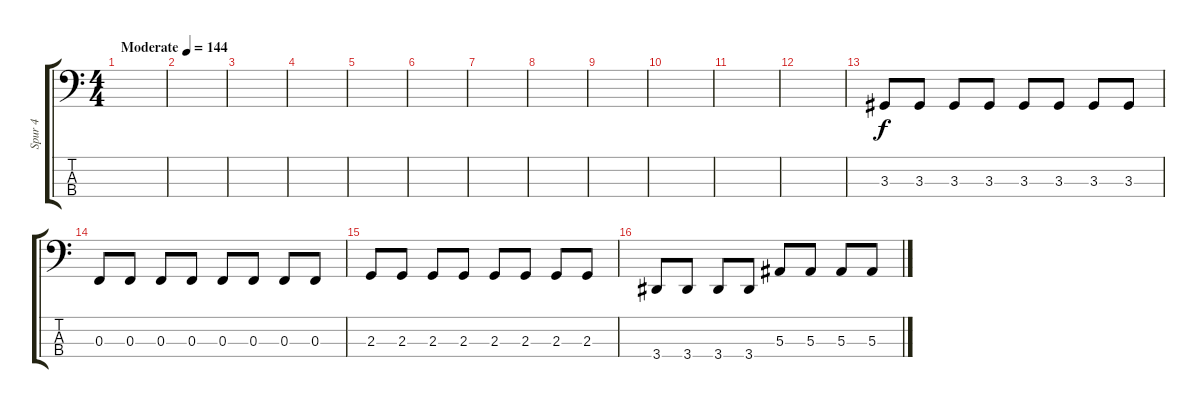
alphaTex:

\track ("Spur 4" "Spur 4") {instrument electricbassfinger}
\staff {score tabs}
\tuning (Eb2 Bb1 F1 C1) {hide}
\ts (4 4)
\tempo (144 "Moderate")
\clef f4
\ks c
|
|
|
|
|
|
|
|
|
|
|
|
3.3.8 3.3.8 3.3.8 3.3.8 3.3.8 3.3.8 3.3.8 3.3.8 |
0.3.8 0.3.8 0.3.8 0.3.8 0.3.8 0.3.8 0.3.8 0.3.8 |
2.3.8 2.3.8 2.3.8 2.3.8 2.3.8 2.3.8 2.3.8 2.3.8 |
3.4.8 3.4.8 3.4.8 3.4.8 5.3.8 5.3.8 5.3.8 5.3.8
